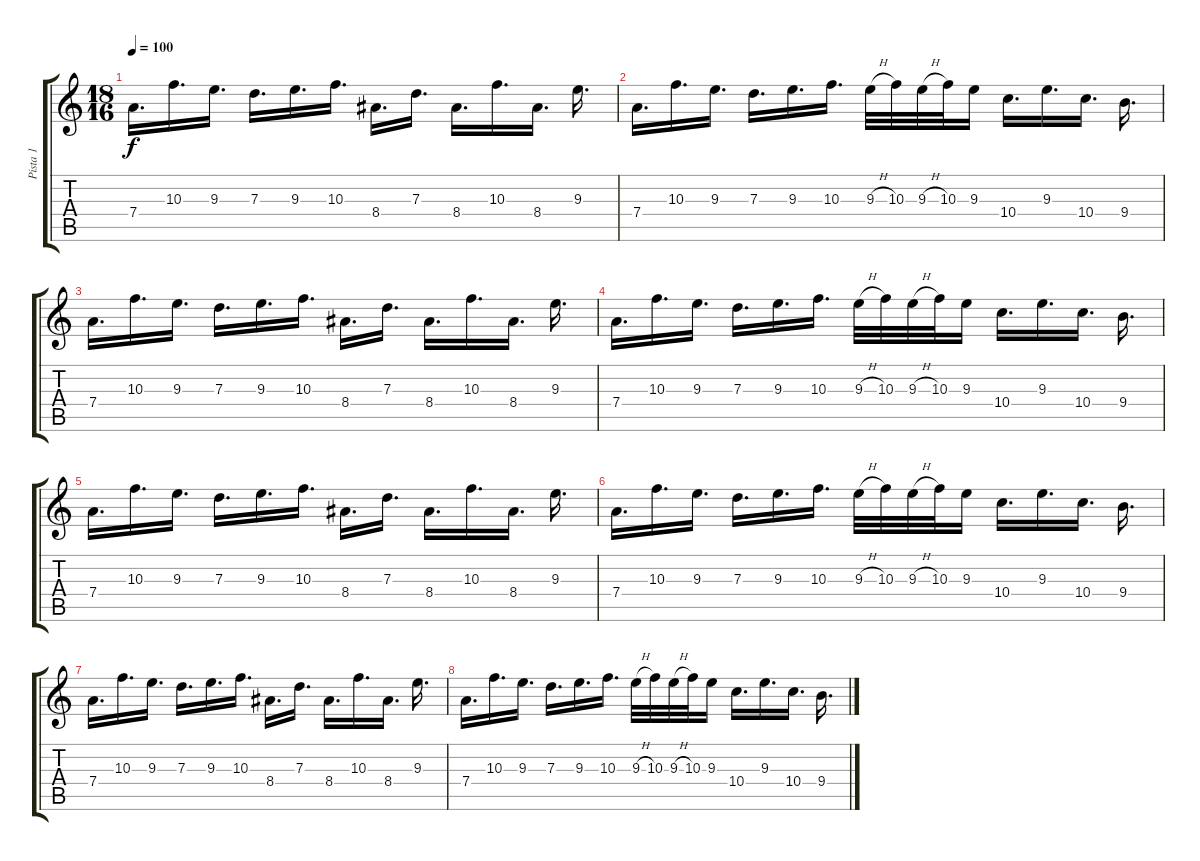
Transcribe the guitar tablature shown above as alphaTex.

\track ("Pista 1" "Pista 1") {instrument distortionguitar}
\staff {score tabs}
\tuning (E4 B3 G3 D3 A2 E2) {hide}
\ts (18 16)
\tempo 100
\clef g2
\ks c
7.4.16{d dy f} 10.3.16{d} 9.3.16{d} 7.3.16{d} 9.3.16{d} 10.3.16{d} 8.4.16{d} 7.3.16{d} 8.4.16{d} 10.3.16{d} 8.4.16{d} 9.3.16{d} |
7.4.16{d} 10.3.16{d} 9.3.16{d} 7.3.16{d} 9.3.16{d} 10.3.16{d} 9.3{h}.32 10.3.32 9.3{h}.32 10.3.32 9.3.16 10.4.16{d} 9.3.16{d} 10.4.16{d} 9.4.16{d} |
7.4.16{d} 10.3.16{d} 9.3.16{d} 7.3.16{d} 9.3.16{d} 10.3.16{d} 8.4.16{d} 7.3.16{d} 8.4.16{d} 10.3.16{d} 8.4.16{d} 9.3.16{d} |
7.4.16{d} 10.3.16{d} 9.3.16{d} 7.3.16{d} 9.3.16{d} 10.3.16{d} 9.3{h}.32 10.3.32 9.3{h}.32 10.3.32 9.3.16 10.4.16{d} 9.3.16{d} 10.4.16{d} 9.4.16{d} |
7.4.16{d} 10.3.16{d} 9.3.16{d} 7.3.16{d} 9.3.16{d} 10.3.16{d} 8.4.16{d} 7.3.16{d} 8.4.16{d} 10.3.16{d} 8.4.16{d} 9.3.16{d} |
7.4.16{d} 10.3.16{d} 9.3.16{d} 7.3.16{d} 9.3.16{d} 10.3.16{d} 9.3{h}.32 10.3.32 9.3{h}.32 10.3.32 9.3.16 10.4.16{d} 9.3.16{d} 10.4.16{d} 9.4.16{d} |
7.4.16{d} 10.3.16{d} 9.3.16{d} 7.3.16{d} 9.3.16{d} 10.3.16{d} 8.4.16{d} 7.3.16{d} 8.4.16{d} 10.3.16{d} 8.4.16{d} 9.3.16{d} |
7.4.16{d} 10.3.16{d} 9.3.16{d} 7.3.16{d} 9.3.16{d} 10.3.16{d} 9.3{h}.32 10.3.32 9.3{h}.32 10.3.32 9.3.16 10.4.16{d} 9.3.16{d} 10.4.16{d} 9.4.16{d}
